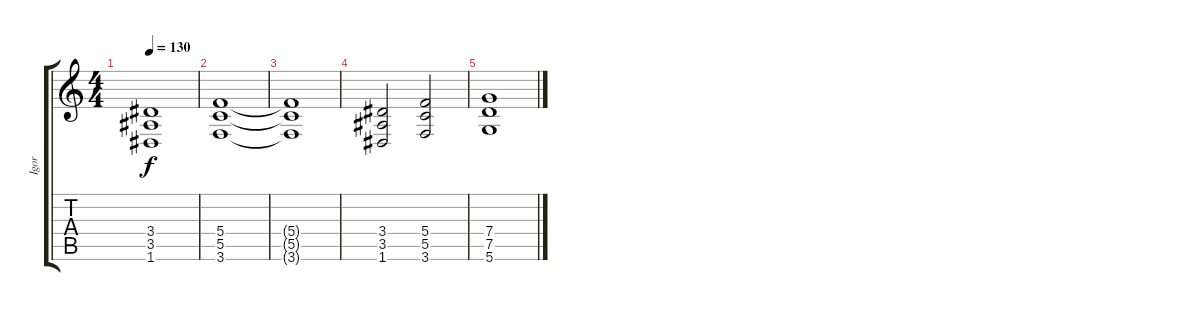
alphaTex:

\track ("Igor" "Igor") {instrument distortionguitar}
\staff {score tabs}
\tuning (D4 A3 F3 C3 G2 D2) {hide}
\ts (4 4)
\tempo 130
\clef g2
\ks c
(3.4{t} 3.5{t} 1.6{t}).1{dy f} |
(5.4 5.5 3.6).1 |
(5.4{t} 5.5{t} 3.6{t}).1 |
(3.4 3.5 1.6).2 (5.4 5.5 3.6).2 |
(7.4 7.5 5.6).1
